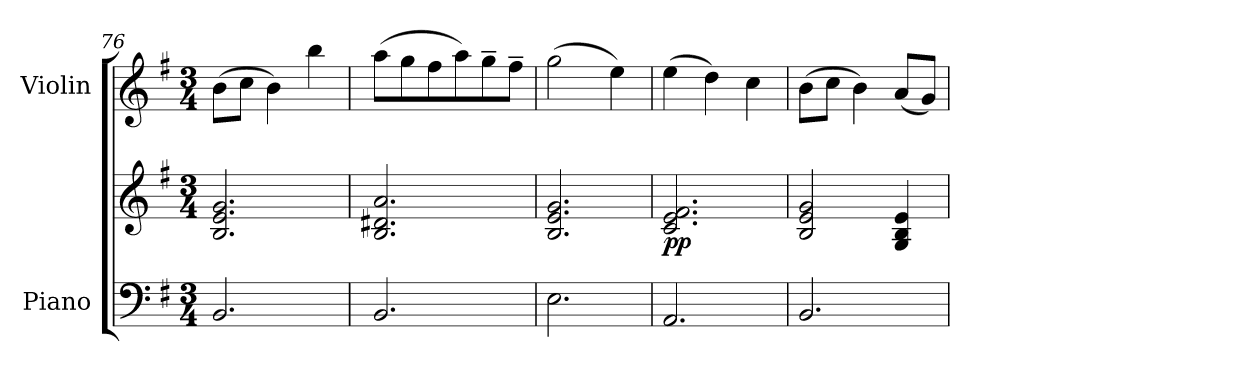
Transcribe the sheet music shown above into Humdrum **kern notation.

**kern	**kern	**dynam	**kern
*part2	*part2	*part2	*part1
*staff3	*staff2	*staff2/3	*staff1
*I"Piano	*	*	*I"Violin
*I'Pno	*	*	*I'Vln
*clefF4	*clefG2	*	*clefG2
*k[f#]	*k[f#]	*	*k[f#]
*M3/4	*M3/4	*	*M3/4
=76	=76	=76	=76
2.BB/	2.B/ 2.e/ 2.g/	.	(8b\L
.	.	.	8cc\J
.	.	.	4b\)
.	.	.	4bb\
=77	=77	=77	=77
2.BB/	2.B/ 2.d#X/ 2.a/	.	(8aa\L
.	.	.	8gg\
.	.	.	8ff#\
.	.	.	8aa\)
.	.	.	8gg~\
.	.	.	8ff#~\J
=78	=78	=78	=78
2.E\	2.B/ 2.e/ 2.g/	.	(2gg\
.	.	.	4ee\)
!!LO:LB:g=z
=79	=79	=79	=79
!	!	!LO:DY:b	!
2.AA/	2.c/ 2.e/ 2.f#/	pp	(4ee\
.	.	.	4dd\)
.	.	.	4cc\
=80	=80	=80	=80
2.BB/	2B/ 2e/ 2g/	.	(8b\L
.	.	.	8cc\J
.	.	.	4b\)
.	4G/ 4B/ 4e/	.	(8a/L
.	.	.	8g/J)
=	=	=	=
*-	*-	*-	*-
